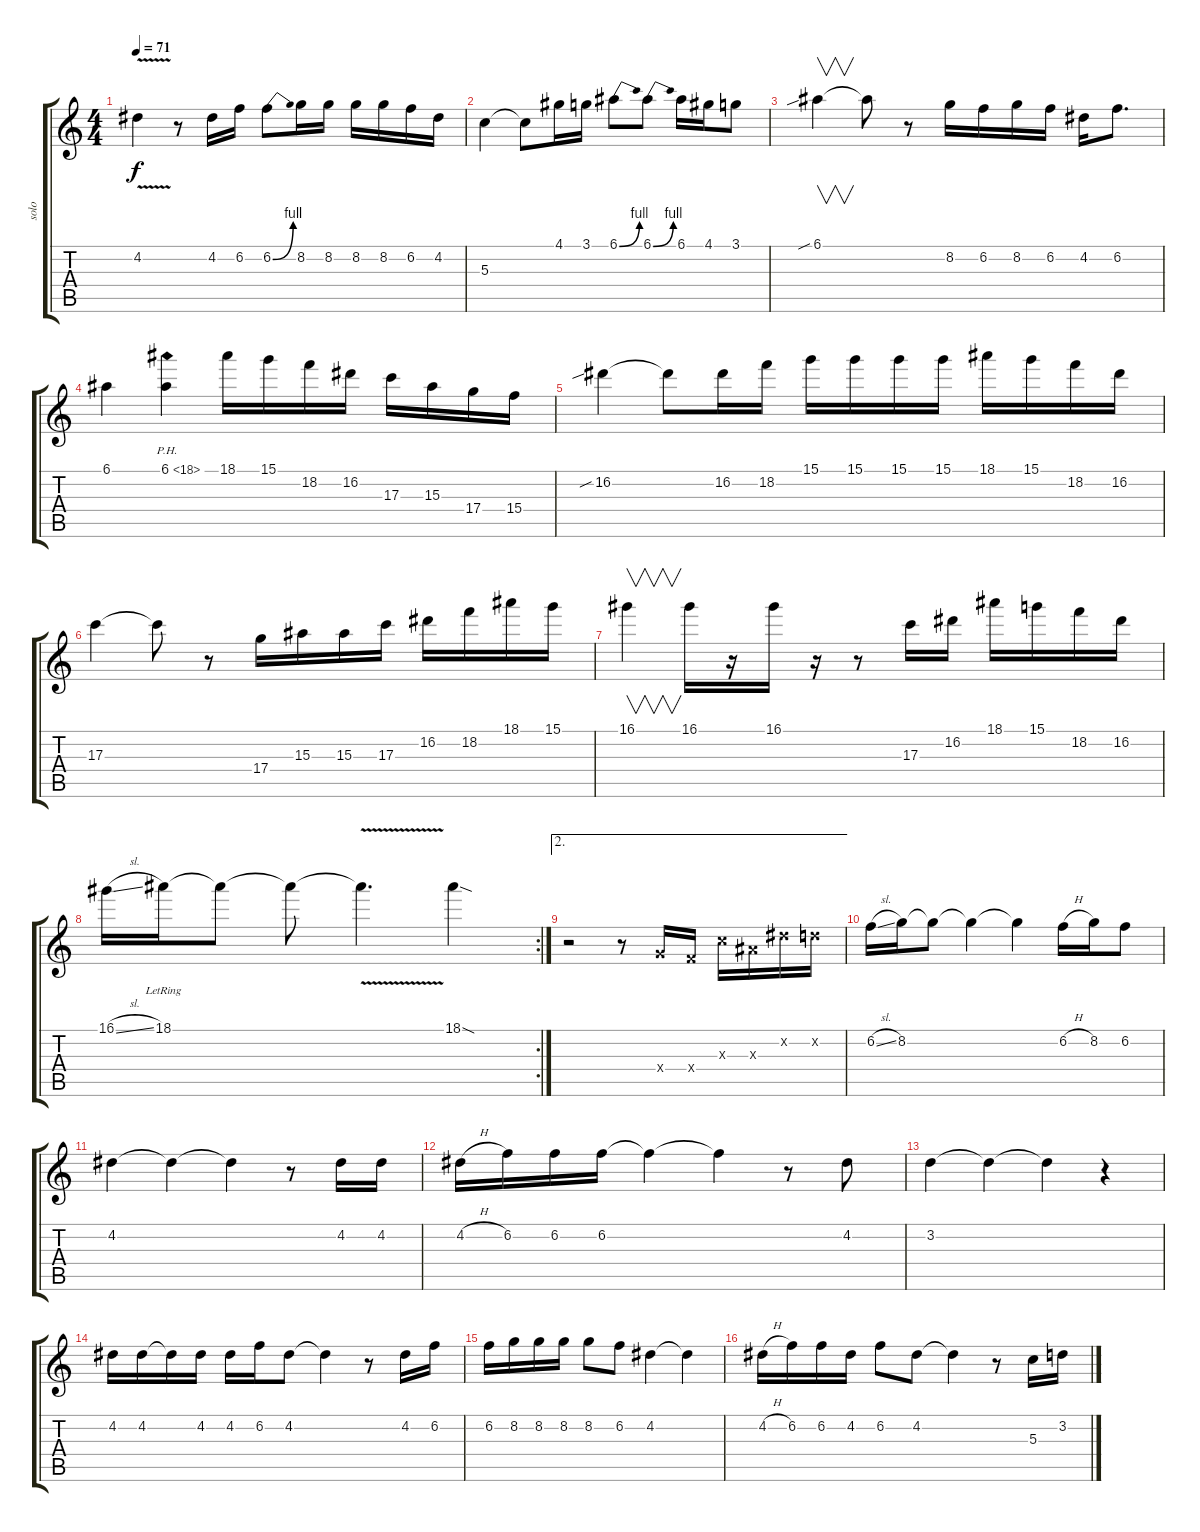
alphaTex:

\track ("solo" "solo") {instrument distortionguitar}
\staff {score tabs}
\tuning (E4 B3 G3 D3 A2 E2) {hide}
\ts (4 4)
\tempo 71
\clef g2
\ks c
4.2{v}.4{dy f} r.8 4.2.16 6.2.16 6.2{be (bend 0 0 60 4)}.8 8.2.16 8.2.16 8.2.16 8.2.16 6.2.16 4.2.16 |
5.3.4 5.3{t}.8 4.1.16 3.1.16 6.1{be (bend 0 0 60 4)}.8 6.1{be (bend 0 0 60 4)}.8 6.1.16 4.1.16 3.1.8 |
6.1{sib}.4{v} 6.1{t}.8 r.8 8.2.16 6.2.16 8.2.16 6.2.16 4.2.16 6.2.8{d} |
6.1.4 6.1{ph 12}.4 18.1.16 15.1.16 18.2.16 16.2.16 17.3.16 15.3.16 17.4.16 15.4.16 |
16.2{sib}.4 16.2{t}.8 16.2.16 18.2.16 15.1.16 15.1.16 15.1.16 15.1.16 18.1.16 15.1.16 18.2.16 16.2.16 |
17.3.4 17.3{t}.8 r.8 17.4.16 15.3.16 15.3.16 17.3.16 16.2.16 18.2.16 18.1.16 15.1.16 |
16.1.4{v} 16.1.16 r.16 16.1.16 r.16 r.8 17.3.16 16.2.16 18.1.16 15.1.16 18.2.16 16.2.16 |
\rc 2
16.1{sl}.16 18.1{lr}.16 18.1{t}.8 18.1{t}.8 18.1{v t}.4{d} 18.1{sod}.4 |
\ae 2
r.2 r.8 5.4{x}.16 3.4{x}.16 5.3{x}.16 3.3{x}.16 4.2{x}.16 3.2{x}.16 |
6.2{sl}.16 8.2.16 8.2{t}.8 8.2{t}.4 8.2{t}.4 6.2{h}.16 8.2.16 6.2.8 |
4.2.4 4.2{t}.4 4.2{t}.4 r.8 4.2.16 4.2.16 |
4.2{h}.16 6.2.16 6.2.16 6.2.16 6.2{t}.4 6.2{t}.4 r.8 4.2.8 |
3.2.4 3.2{t}.4 3.2{t}.4 r.4 |
4.2.16 4.2.16 4.2{t}.16 4.2.16 4.2.16 6.2.16 4.2.8 4.2{t}.4 r.8 4.2.16 6.2.16 |
6.2.16 8.2.16 8.2.16 8.2.16 8.2.8 6.2.8 4.2.4 4.2{t}.4 |
4.2{h}.16 6.2.16 6.2.16 4.2.16 6.2.8 4.2.8 4.2{t}.4 r.8 5.3.16 3.2.16
